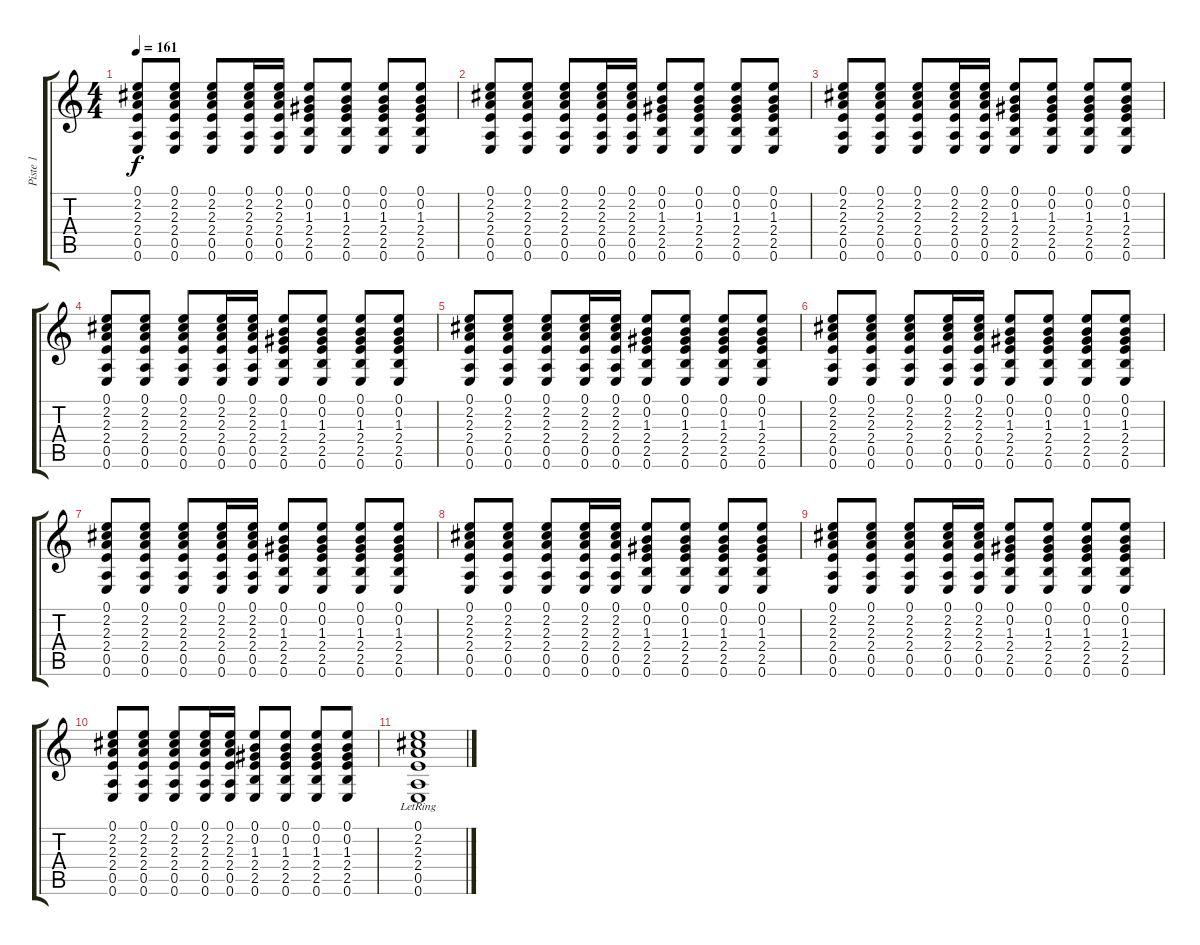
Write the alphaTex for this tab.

\track ("Piste 1" "Piste 1") {instrument acousticguitarnylon}
\staff {score tabs}
\tuning (E4 B3 G3 D3 A2 E2) {hide}
\ts (4 4)
\tempo 161
\clef g2
\ks c
(0.1 2.2 2.3 2.4 0.5 0.6).8{dy f} (0.1 2.2 2.3 2.4 0.5 0.6).8 (0.1 2.2 2.3 2.4 0.5 0.6).8 (0.1 2.2 2.3 2.4 0.5 0.6).16 (0.1 2.2 2.3 2.4 0.5 0.6).16 (0.1 0.2 1.3 2.4 2.5 0.6).8 (0.1 0.2 1.3 2.4 2.5 0.6).8 (0.1 0.2 1.3 2.4 2.5 0.6).8 (0.1 0.2 1.3 2.4 2.5 0.6).8 |
(0.1 2.2 2.3 2.4 0.5 0.6).8 (0.1 2.2 2.3 2.4 0.5 0.6).8 (0.1 2.2 2.3 2.4 0.5 0.6).8 (0.1 2.2 2.3 2.4 0.5 0.6).16 (0.1 2.2 2.3 2.4 0.5 0.6).16 (0.1 0.2 1.3 2.4 2.5 0.6).8 (0.1 0.2 1.3 2.4 2.5 0.6).8 (0.1 0.2 1.3 2.4 2.5 0.6).8 (0.1 0.2 1.3 2.4 2.5 0.6).8 |
(0.1 2.2 2.3 2.4 0.5 0.6).8 (0.1 2.2 2.3 2.4 0.5 0.6).8 (0.1 2.2 2.3 2.4 0.5 0.6).8 (0.1 2.2 2.3 2.4 0.5 0.6).16 (0.1 2.2 2.3 2.4 0.5 0.6).16 (0.1 0.2 1.3 2.4 2.5 0.6).8 (0.1 0.2 1.3 2.4 2.5 0.6).8 (0.1 0.2 1.3 2.4 2.5 0.6).8 (0.1 0.2 1.3 2.4 2.5 0.6).8 |
(0.1 2.2 2.3 2.4 0.5 0.6).8 (0.1 2.2 2.3 2.4 0.5 0.6).8 (0.1 2.2 2.3 2.4 0.5 0.6).8 (0.1 2.2 2.3 2.4 0.5 0.6).16 (0.1 2.2 2.3 2.4 0.5 0.6).16 (0.1 0.2 1.3 2.4 2.5 0.6).8 (0.1 0.2 1.3 2.4 2.5 0.6).8 (0.1 0.2 1.3 2.4 2.5 0.6).8 (0.1 0.2 1.3 2.4 2.5 0.6).8 |
(0.1 2.2 2.3 2.4 0.5 0.6).8 (0.1 2.2 2.3 2.4 0.5 0.6).8 (0.1 2.2 2.3 2.4 0.5 0.6).8 (0.1 2.2 2.3 2.4 0.5 0.6).16 (0.1 2.2 2.3 2.4 0.5 0.6).16 (0.1 0.2 1.3 2.4 2.5 0.6).8 (0.1 0.2 1.3 2.4 2.5 0.6).8 (0.1 0.2 1.3 2.4 2.5 0.6).8 (0.1 0.2 1.3 2.4 2.5 0.6).8 |
(0.1 2.2 2.3 2.4 0.5 0.6).8 (0.1 2.2 2.3 2.4 0.5 0.6).8 (0.1 2.2 2.3 2.4 0.5 0.6).8 (0.1 2.2 2.3 2.4 0.5 0.6).16 (0.1 2.2 2.3 2.4 0.5 0.6).16 (0.1 0.2 1.3 2.4 2.5 0.6).8 (0.1 0.2 1.3 2.4 2.5 0.6).8 (0.1 0.2 1.3 2.4 2.5 0.6).8 (0.1 0.2 1.3 2.4 2.5 0.6).8 |
(0.1 2.2 2.3 2.4 0.5 0.6).8 (0.1 2.2 2.3 2.4 0.5 0.6).8 (0.1 2.2 2.3 2.4 0.5 0.6).8 (0.1 2.2 2.3 2.4 0.5 0.6).16 (0.1 2.2 2.3 2.4 0.5 0.6).16 (0.1 0.2 1.3 2.4 2.5 0.6).8 (0.1 0.2 1.3 2.4 2.5 0.6).8 (0.1 0.2 1.3 2.4 2.5 0.6).8 (0.1 0.2 1.3 2.4 2.5 0.6).8 |
(0.1 2.2 2.3 2.4 0.5 0.6).8 (0.1 2.2 2.3 2.4 0.5 0.6).8 (0.1 2.2 2.3 2.4 0.5 0.6).8 (0.1 2.2 2.3 2.4 0.5 0.6).16 (0.1 2.2 2.3 2.4 0.5 0.6).16 (0.1 0.2 1.3 2.4 2.5 0.6).8 (0.1 0.2 1.3 2.4 2.5 0.6).8 (0.1 0.2 1.3 2.4 2.5 0.6).8 (0.1 0.2 1.3 2.4 2.5 0.6).8 |
(0.1 2.2 2.3 2.4 0.5 0.6).8 (0.1 2.2 2.3 2.4 0.5 0.6).8 (0.1 2.2 2.3 2.4 0.5 0.6).8 (0.1 2.2 2.3 2.4 0.5 0.6).16 (0.1 2.2 2.3 2.4 0.5 0.6).16 (0.1 0.2 1.3 2.4 2.5 0.6).8 (0.1 0.2 1.3 2.4 2.5 0.6).8 (0.1 0.2 1.3 2.4 2.5 0.6).8 (0.1 0.2 1.3 2.4 2.5 0.6).8 |
(0.1 2.2 2.3 2.4 0.5 0.6).8 (0.1 2.2 2.3 2.4 0.5 0.6).8 (0.1 2.2 2.3 2.4 0.5 0.6).8 (0.1 2.2 2.3 2.4 0.5 0.6).16 (0.1 2.2 2.3 2.4 0.5 0.6).16 (0.1 0.2 1.3 2.4 2.5 0.6).8 (0.1 0.2 1.3 2.4 2.5 0.6).8 (0.1 0.2 1.3 2.4 2.5 0.6).8 (0.1 0.2 1.3 2.4 2.5 0.6).8 |
(0.1 2.2 2.3 2.4 0.5{lr} 0.6).1
